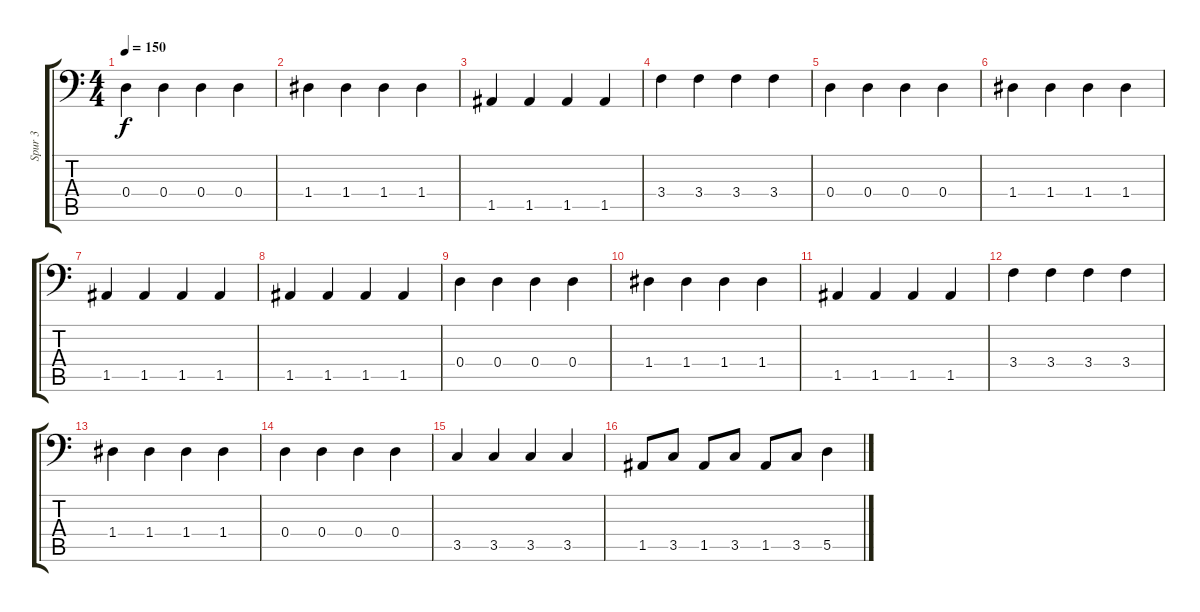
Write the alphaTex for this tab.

\track ("Spur 3" "Spur 3") {instrument electricbassfinger}
\staff {score tabs}
\tuning (E3 B2 G2 D2 A1 E1) {hide}
\ts (4 4)
\tempo 150
\clef f4
\ks c
0.4.4{dy f} 0.4.4 0.4.4 0.4.4 |
1.4.4 1.4.4 1.4.4 1.4.4 |
1.5.4 1.5.4 1.5.4 1.5.4 |
3.4.4 3.4.4 3.4.4 3.4.4 |
0.4.4 0.4.4 0.4.4 0.4.4 |
1.4.4 1.4.4 1.4.4 1.4.4 |
1.5.4 1.5.4 1.5.4 1.5.4 |
1.5.4 1.5.4 1.5.4 1.5.4 |
0.4.4 0.4.4 0.4.4 0.4.4 |
1.4.4 1.4.4 1.4.4 1.4.4 |
1.5.4 1.5.4 1.5.4 1.5.4 |
3.4.4 3.4.4 3.4.4 3.4.4 |
1.4.4 1.4.4 1.4.4 1.4.4 |
0.4.4 0.4.4 0.4.4 0.4.4 |
3.5.4 3.5.4 3.5.4 3.5.4 |
1.5.8 3.5.8 1.5.8 3.5.8 1.5.8 3.5.8 5.5.4
